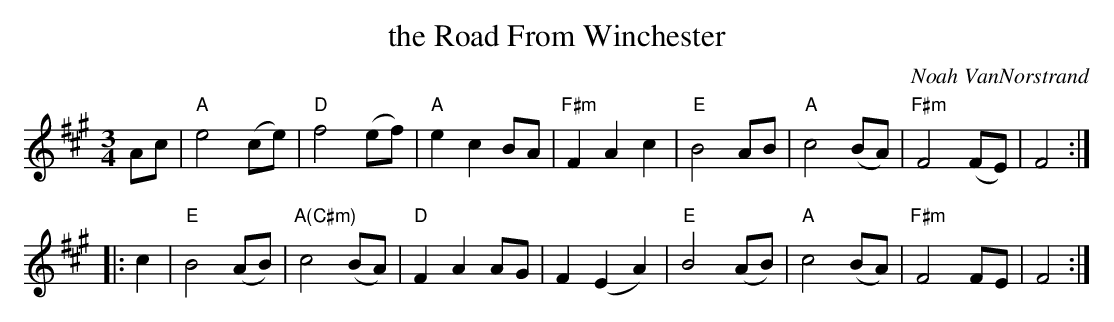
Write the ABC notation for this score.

X:1
T: the Road From Winchester
C: Noah VanNorstrand
M: 3/4
L: 1/8
K: A
Ac |\
"A"e4 (ce) | "D"f4 (ef) | "A"e2 c2 BA | "F#m"F2A2 c2 |\
"E"B4 AB | "A"c4 (BA) | "F#m"F4 (FE) | F4 :|
|: c2 |\
"E"B4 (AB) | "A(C#m)"c4 (BA) | "D"F2 A2 AG | F2 (E2 A2) |\
"E"B4 (AB) | "A"c4 (BA) | "F#m"F4 FE | F4 :|
